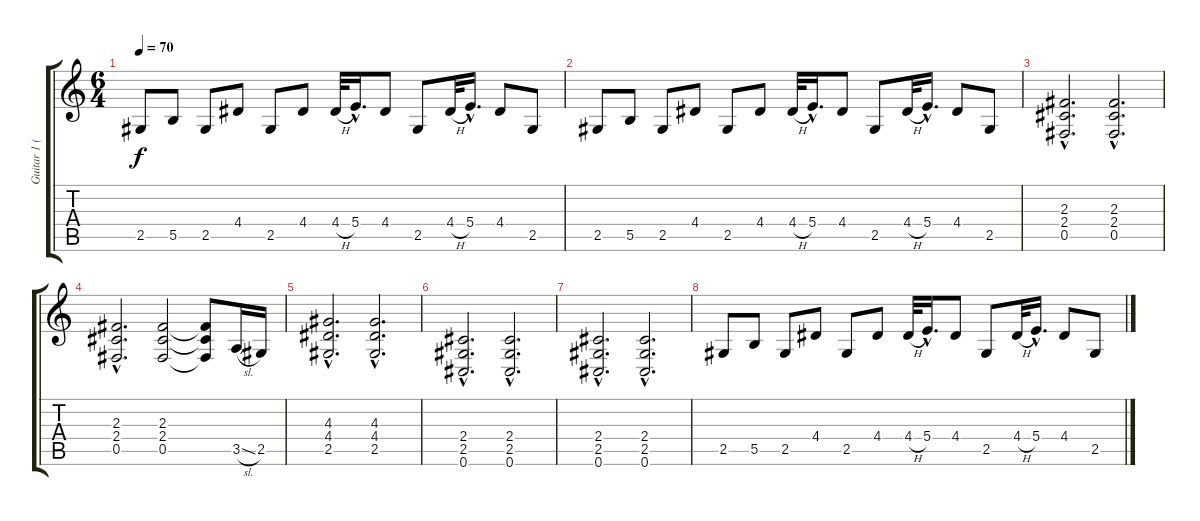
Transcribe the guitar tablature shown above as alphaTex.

\track ("Guitar 1 (Distortion)" "Guitar 1 (") {instrument distortionguitar}
\staff {score tabs}
\tuning (Db4 Ab3 E3 B2 Gb2 Db2) {hide}
\ts (6 4)
\tempo 70
\clef g2
\ks c
2.5.8{dy f} 5.5.8 2.5.8 4.4.8 2.5.8 4.4.8 4.4{h}.32 5.4{hac}.16{d} 4.4.8 2.5.8 4.4{h}.32 5.4{hac}.16{d} 4.4.8 2.5.8 |
2.5.8 5.5.8 2.5.8 4.4.8 2.5.8 4.4.8 4.4{h}.32 5.4{hac}.16{d} 4.4.8 2.5.8 4.4{h}.32 5.4{hac}.16{d} 4.4.8 2.5.8 |
(2.3{hac} 2.4{hac} 0.5{hac}).2{d} (2.3{hac} 2.4{hac} 0.5{hac}).2{d} |
(2.3{hac} 2.4{hac} 0.5{hac}).2{d} (2.3 2.4 0.5).2 (2.3{t} 2.4{t} 0.5{t}).8 3.5{sl}.16 2.5.16 |
(4.3{hac} 4.4{hac} 2.5{hac}).2{d} (4.3{hac} 4.4{hac} 2.5{hac}).2{d} |
(2.4{hac} 2.5{hac} 0.6{hac}).2{d} (2.4{hac} 2.5{hac} 0.6{hac}).2{d} |
(2.4{hac} 2.5{hac} 0.6{hac}).2{d} (2.4{hac} 2.5{hac} 0.6{hac}).2{d} |
2.5.8 5.5.8 2.5.8 4.4.8 2.5.8 4.4.8 4.4{h}.32 5.4{hac}.16{d} 4.4.8 2.5.8 4.4{h}.32 5.4{hac}.16{d} 4.4.8 2.5.8
